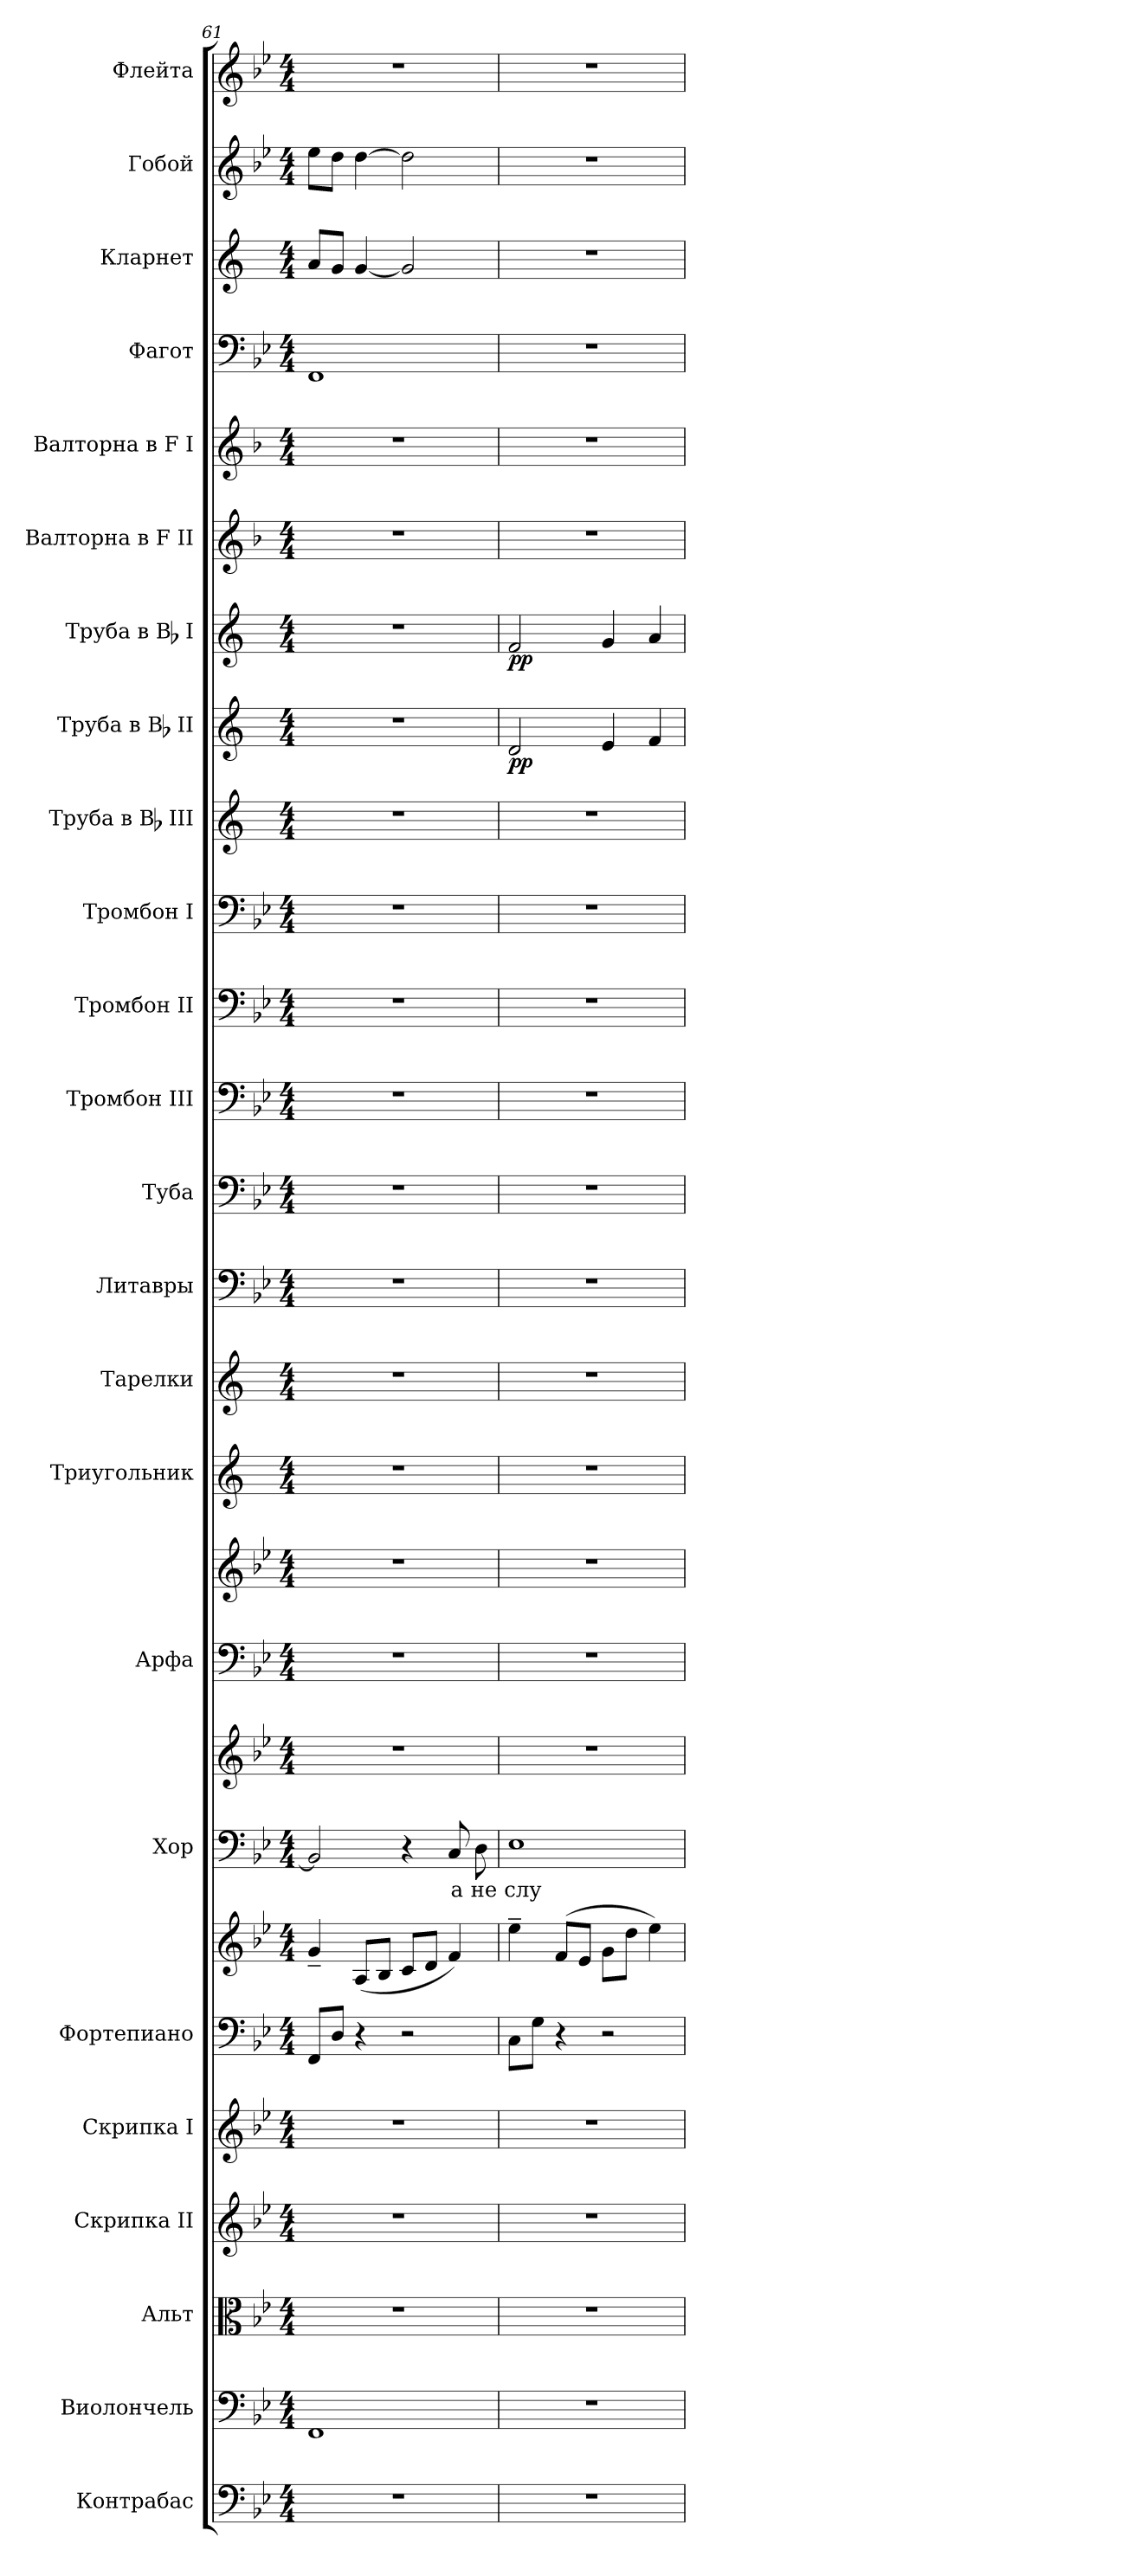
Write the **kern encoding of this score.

**kern	**kern	**kern	**kern	**kern	**kern	**kern	**kern	**text	**kern	**kern	**kern	**kern	**kern	**kern	**kern	**kern	**kern	**kern	**kern	**kern	**dynam	**kern	**dynam	**kern	**kern	**kern	**kern	**kern	**kern
*part24	*part23	*part22	*part21	*part20	*part19	*part19	*part18	*part18	*part18	*part17	*part17	*part16	*part15	*part14	*part13	*part12	*part11	*part10	*part9	*part8	*part8	*part7	*part7	*part6	*part5	*part4	*part3	*part2	*part1
*staff27	*staff26	*staff25	*staff24	*staff23	*staff22	*staff21	*staff20	*staff20	*staff19	*staff18	*staff17	*staff16	*staff15	*staff14	*staff13	*staff12	*staff11	*staff10	*staff9	*staff8	*staff8	*staff7	*staff7	*staff6	*staff5	*staff4	*staff3	*staff2	*staff1
*I"Контрабас	*I"Виолончель	*I"Альт	*I"Скрипка II	*I"Скрипка I	*I"Фортепиано	*	*I"Хор	*	*	*I"Арфа	*	*I"Триугольник	*I"Тарелки	*I"Литавры	*I"Туба	*I"Тромбон III	*I"Тромбон II	*I"Тромбон I	*I"Труба в Bb III	*I"Труба в Bb II	*	*I"Труба в Bb I	*	*I"Валторна в F II	*I"Валторна в F I	*I"Фагот	*I"Кларнет	*I"Гобой	*I"Флейта
*	*	*	*	*	*	*	*	*	*	*	*	*	*	*	*	*I'Тромб. III	*I'Тромб. II	*I'Тромб. I	*I'Тр. III	*I'Тр. II	*	*I'Тр. I	*	*I'Валт. II	*I'Влт. I	*	*	*	*
*clefF4	*clefF4	*clefC3	*clefG2	*clefG2	*clefF4	*clefG2	*clefF4	*	*clefG2	*clefF4	*clefG2	*clefG2	*clefG2	*clefF4	*clefF4	*clefF4	*clefF4	*clefF4	*clefG2	*clefG2	*	*clefG2	*	*clefG2	*clefG2	*clefF4	*clefG2	*clefG2	*clefG2
*ITrd7c12	*	*	*	*	*	*	*	*	*	*	*	*	*	*	*	*	*	*	*ITrd1c2	*ITrd1c2	*	*ITrd1c2	*	*ITrd4c7	*ITrd4c7	*	*ITrd1c2	*	*
*k[b-e-]	*k[b-e-]	*k[b-e-]	*k[b-e-]	*k[b-e-]	*k[b-e-]	*k[b-e-]	*k[b-e-]	*	*k[b-e-]	*k[b-e-]	*k[b-e-]	*k[]	*k[]	*k[b-e-]	*k[b-e-]	*k[b-e-]	*k[b-e-]	*k[b-e-]	*k[b-e-]	*k[b-e-]	*	*k[b-e-]	*	*k[b-e-]	*k[b-e-]	*k[b-e-]	*k[b-e-]	*k[b-e-]	*k[b-e-]
*B-:	*B-:	*B-:	*B-:	*B-:	*B-:	*B-:	*B-:	*	*B-:	*B-:	*B-:	*C:	*C:	*B-:	*B-:	*B-:	*B-:	*B-:	*B-:	*B-:	*	*B-:	*	*B-:	*B-:	*B-:	*B-:	*B-:	*B-:
*M4/4	*M4/4	*M4/4	*M4/4	*M4/4	*M4/4	*M4/4	*M4/4	*	*M4/4	*M4/4	*M4/4	*M4/4	*M4/4	*M4/4	*M4/4	*M4/4	*M4/4	*M4/4	*M4/4	*M4/4	*	*M4/4	*	*M4/4	*M4/4	*M4/4	*M4/4	*M4/4	*M4/4
=61	=61	=61	=61	=61	=61	=61	=61	=61	=61	=61	=61	=61	=61	=61	=61	=61	=61	=61	=61	=61	=61	=61	=61	=61	=61	=61	=61	=61	=61
1r	1FFi	1r	1r	1r	8FFi/L	4g~i/	2BB-i/]	.	1r	1r	1r	1r	1r	1r	1r	1r	1r	1r	1r	1r	.	1r	.	1r	1r	1FFi	8gi/L	8ee-i\L	1r
.	.	.	.	.	8Di/J	.	.	.	.	.	.	.	.	.	.	.	.	.	.	.	.	.	.	.	.	.	8fi/J	8ddi\J	.
.	.	.	.	.	4r	(8Ai/L	.	.	.	.	.	.	.	.	.	.	.	.	.	.	.	.	.	.	.	.	[<4fi/	[>4ddi\	.
.	.	.	.	.	.	8B-i/J	.	.	.	.	.	.	.	.	.	.	.	.	.	.	.	.	.	.	.	.	.	.	.
.	.	.	.	.	2r	8ci/L	4r	.	.	.	.	.	.	.	.	.	.	.	.	.	.	.	.	.	.	.	2fi/]	2ddi\]	.
.	.	.	.	.	.	8di/J	.	.	.	.	.	.	.	.	.	.	.	.	.	.	.	.	.	.	.	.	.	.	.
!	!	!	!	!	!	!	!	!LO:LY:b:color=#000000	!	!	!	!	!	!	!	!	!	!	!	!	!	!	!	!	!	!	!	!	!
.	.	.	.	.	.	4fi/)	8Ci/	а	.	.	.	.	.	.	.	.	.	.	.	.	.	.	.	.	.	.	.	.	.
!	!	!	!	!	!	!	!	!LO:LY:b:color=#000000	!	!	!	!	!	!	!	!	!	!	!	!	!	!	!	!	!	!	!	!	!
.	.	.	.	.	.	.	8Di\	не	.	.	.	.	.	.	.	.	.	.	.	.	.	.	.	.	.	.	.	.	.
!!LO:PB:g=z
=62	=62	=62	=62	=62	=62	=62	=62	=62	=62	=62	=62	=62	=62	=62	=62	=62	=62	=62	=62	=62	=62	=62	=62	=62	=62	=62	=62	=62	=62
!	!	!	!	!	!	!	!	!LO:LY:b:color=#000000	!	!	!	!	!	!	!	!	!	!	!	!	!	!	!	!	!	!	!	!	!
1r	1r	1r	1r	1r	8Ci\L	4ee-~i\	1E-i	слу-	1r	1r	1r	1r	1r	1r	1r	1r	1r	1r	1r	2ci/	pp	2e-i/	pp	1r	1r	1r	1r	1r	1r
.	.	.	.	.	8Gi\J	.	.	.	.	.	.	.	.	.	.	.	.	.	.	.	.	.	.	.	.	.	.	.	.
.	.	.	.	.	4r	(8fi/L	.	.	.	.	.	.	.	.	.	.	.	.	.	.	.	.	.	.	.	.	.	.	.
.	.	.	.	.	.	8e-i/J	.	.	.	.	.	.	.	.	.	.	.	.	.	.	.	.	.	.	.	.	.	.	.
.	.	.	.	.	2r	8gi\L	.	.	.	.	.	.	.	.	.	.	.	.	.	4di/	.	4fi/	.	.	.	.	.	.	.
.	.	.	.	.	.	8ddi\J	.	.	.	.	.	.	.	.	.	.	.	.	.	.	.	.	.	.	.	.	.	.	.
.	.	.	.	.	.	4ee-i\)	.	.	.	.	.	.	.	.	.	.	.	.	.	4e-i/	.	4gi/	.	.	.	.	.	.	.
=	=	=	=	=	=	=	=	=	=	=	=	=	=	=	=	=	=	=	=	=	=	=	=	=	=	=	=	=	=
*-	*-	*-	*-	*-	*-	*-	*-	*-	*-	*-	*-	*-	*-	*-	*-	*-	*-	*-	*-	*-	*-	*-	*-	*-	*-	*-	*-	*-	*-
